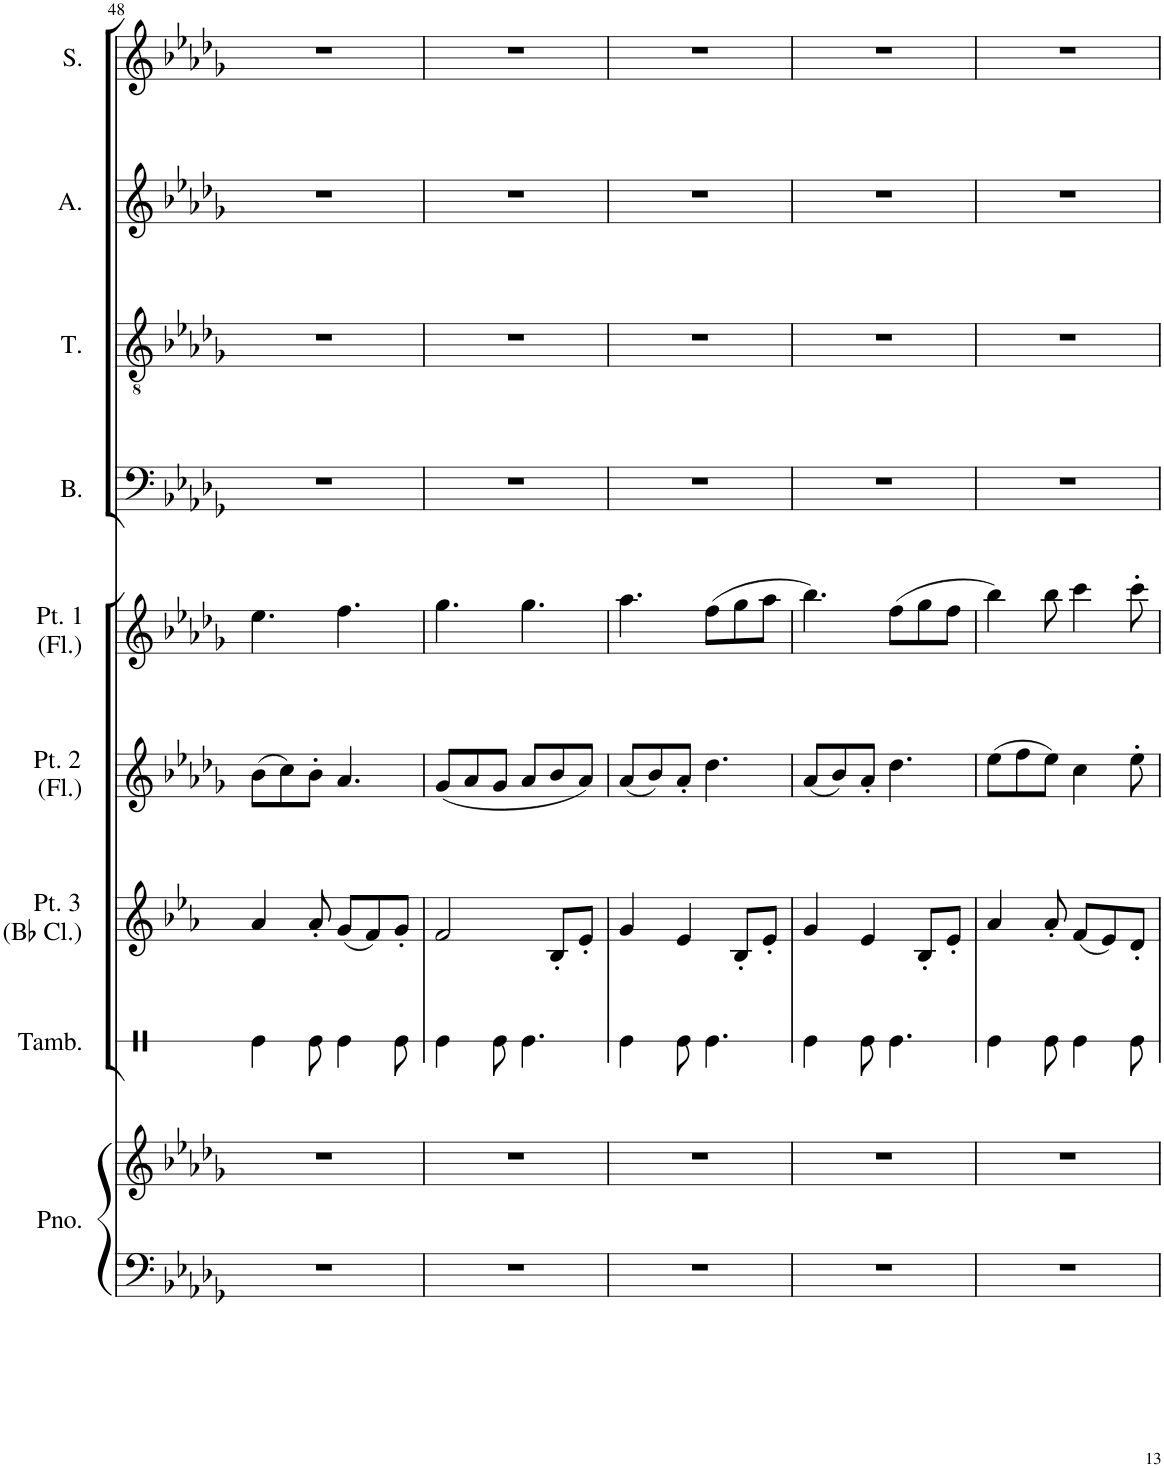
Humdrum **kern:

**kern	**kern	**kern	**kern	**kern	**kern	**kern	**kern	**kern	**kern	**kern	**kern
*part11	*part11	*part10	*part9	*part8	*part7	*part6	*part5	*part4	*part3	*part2	*part1
*staff12	*staff11	*staff10	*staff9	*staff8	*staff7	*staff6	*staff5	*staff4	*staff3	*staff2	*staff1
*I"Piano	*	*I"Tambourine	*I"Alto Saxophone	*I"Woodwind Part 3  (Bb Clarinet)	*I"Woodwind Part 3  (Bb Clarinet)	*I"Woodwind Part 2  (Flute)	*I"Woodwind Part 1 (Flute)	*I"Bass	*I"Tenor	*I"Alto	*I"Soprano
*I'Pno.	*	*I'Tamb.	*I'A. Sax.	*I'Pt. 3  (Bb Cl.)	*I'Pt. 3  (Bb Cl.)	*I'Pt. 2  (Fl.)	*I'Pt. 1 (Fl.)	*I'B.	*I'T.	*I'A.	*I'S.
!!LO:PB:g=z
*clefF4	*clefG2	*clefX	*clefG2	*clefG2	*clefG2	*clefG2	*clefG2	*clefF4	*clefGv2	*clefG2	*clefG2
*	*	*	*Trd5c9	*Trd1c2	*Trd1c2	*	*	*	*	*	*
*k[b-e-a-d-g-]	*k[b-e-a-d-g-]	*k[]	*k[b-e-]	*k[b-e-a-]	*k[b-e-a-]	*k[b-e-a-d-g-]	*k[b-e-a-d-g-]	*k[b-e-a-d-g-]	*k[b-e-a-d-g-]	*k[b-e-a-d-g-]	*k[b-e-a-d-g-]
*M6/8	*M6/8	*M6/8	*M6/8	*M6/8	*M6/8	*M6/8	*M6/8	*M6/8	*M6/8	*M6/8	*M6/8
=48	=48	=48	=48	=48	=48	=48	=48	=48	=48	=48	=48
2.r	2.r	4Re\	4ee-	4a-/	8cc\L	(8b-\L	4.ee-\	2.r	2.r	2.r	2.r
.	.	.	.	.	8dd\	8cc\)	.	.	.	.	.
.	.	8Re\	8ee-'	8a-'/	8cc\J	8b-'\J	.	.	.	.	.
.	.	4Re\	8dd\L	(8g/L	4.b-	4.a-/	4.ff\	.	.	.	.
.	.	.	8cc\	8f/)	.	.	.	.	.	.	.
.	.	8Re\	8dd'\J	8g'/J	.	.	.	.	.	.	.
=49	=49	=49	=49	=49	=49	=49	=49	=49	=49	=49	=49
2.r	2.r	4Re\	2cc	2f/	8a-/L	(8g-/L	4.gg-\	2.r	2.r	2.r	2.r
.	.	.	.	.	8b-/	8a-/	.	.	.	.	.
.	.	8Re\	.	.	8a-/J	8g-/J	.	.	.	.	.
.	.	4.Re\	.	.	8b-\L	8a-/L	4.gg-\	.	.	.	.
.	.	.	8f'/L	8B-'/L	8cc\	8b-/	.	.	.	.	.
.	.	.	8b-'/J	8e-'/J	8b-\J	8a-/J)	.	.	.	.	.
=50	=50	=50	=50	=50	=50	=50	=50	=50	=50	=50	=50
2.r	2.r	4Re\	4dd	4g/	8ee-\L	(8a-/L	4.aa-\	2.r	2.r	2.r	2.r
.	.	.	.	.	8dd\	8b-/)	.	.	.	.	.
.	.	8Re\	4b-	4e-/	8cc\J	8a-'/J	.	.	.	.	.
.	.	4.Re\	.	.	4.b-	4.dd-\	(8ff\L	.	.	.	.
.	.	.	8f'/L	8B-'/L	.	.	8gg-\	.	.	.	.
.	.	.	8b-'/J	8e-'/J	.	.	8aa-\J	.	.	.	.
=51	=51	=51	=51	=51	=51	=51	=51	=51	=51	=51	=51
2.r	2.r	4Re\	4dd	4g/	8ee-\L	(8a-/L	4.bb-\)	2.r	2.r	2.r	2.r
.	.	.	.	.	8dd\	8b-/)	.	.	.	.	.
.	.	8Re\	4b-	4e-/	8cc\J	8a-'/J	.	.	.	.	.
.	.	4.Re\	.	.	4.b-	4.dd-\	(8ff\L	.	.	.	.
.	.	.	8f'/L	8B-'/L	.	.	8gg-\	.	.	.	.
.	.	.	8b-'/J	8e-'/J	.	.	8ff\J	.	.	.	.
=52	=52	=52	=52	=52	=52	=52	=52	=52	=52	=52	=52
2.r	2.r	4Re\	4ee-	4a-/	8ff\L	(8ee-\L	4bb-\)	2.r	2.r	2.r	2.r
.	.	.	.	.	8gg\	8ff\	.	.	.	.	.
.	.	8Re\	8ee-	8a-'/	8ff\J	8ee-\J)	8bb-\	.	.	.	.
.	.	4Re\	8cc\L	(8f/L	4dd	4cc\	4ccc\	.	.	.	.
.	.	.	8b-\	8e-/)	.	.	.	.	.	.	.
.	.	8Re\	8a'\J	8d'/J	8ff	8ee-'\	8ccc'\	.	.	.	.
=	=	=	=	=	=	=	=	=	=	=	=
*-	*-	*-	*-	*-	*-	*-	*-	*-	*-	*-	*-
